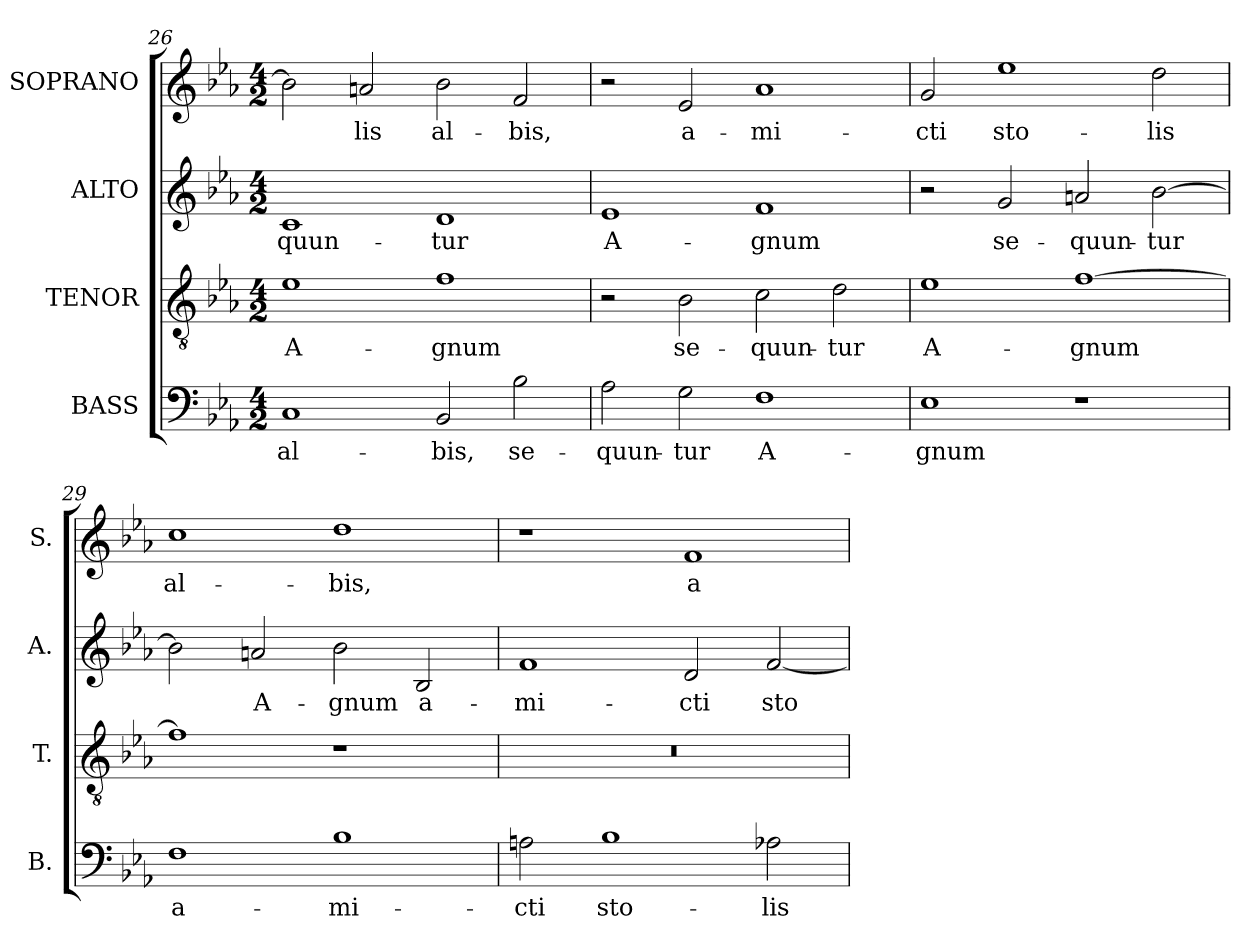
**kern	**text	**kern	**text	**kern	**text	**kern	**text
*part4	*part4	*part3	*part3	*part2	*part2	*part1	*part1
*staff4	*staff4	*staff3	*staff3	*staff2	*staff2	*staff1	*staff1
*I"BASS	*	*I"TENOR	*	*I"ALTO	*	*I"SOPRANO	*
*I'B.	*	*I'T.	*	*I'A.	*	*I'S.	*
*clefF4	*	*clefGv2	*	*clefG2	*	*clefG2	*
*	*	*ITrd7c12	*	*	*	*	*
*k[b-e-a-]	*	*k[b-e-a-]	*	*k[b-e-a-]	*	*k[b-e-a-]	*
*E-:	*	*E-:	*	*E-:	*	*E-:	*
*M4/2	*	*M4/2	*	*M4/2	*	*M4/2	*
=26	=26	=26	=26	=26	=26	=26	=26
!	!LO:LY:b:color=#000000	!	!	!	!	!	!
!	!	!	!LO:LY:b:color=#000000	!	!	!	!
!	!	!	!	!	!LO:LY:b:color=#000000	!	!
1Ci	al-	1E-i	A-	1ci	-quun-	2b-i\]	.
!	!	!	!	!	!	!	!LO:LY:b:color=#000000
.	.	.	.	.	.	2ani/	-lis
!	!LO:LY:b:color=#000000	!	!	!	!	!	!
!	!	!	!LO:LY:b:color=#000000	!	!	!	!
!	!	!	!	!	!LO:LY:b:color=#000000	!	!
!	!	!	!	!	!	!	!LO:LY:b:color=#000000
2BB-i/	-bis,	1Fi	-gnum	1di	-tur	2b-i\	al-
!	!LO:LY:b:color=#000000	!	!	!	!	!	!
!	!	!	!	!	!	!	!LO:LY:b:color=#000000
2B-i\	se-	.	.	.	.	2fi/	-bis,
=27	=27	=27	=27	=27	=27	=27	=27
!	!LO:LY:b:color=#000000	!	!	!	!	!	!
!	!	!	!	!	!LO:LY:b:color=#000000	!	!
2A-i\	-quun-	2r	.	1e-i	A-	2r	.
!	!LO:LY:b:color=#000000	!	!	!	!	!	!
!	!	!	!LO:LY:b:color=#000000	!	!	!	!
!	!	!	!	!	!	!	!LO:LY:b:color=#000000
2Gi\	-tur	2BB-i\	se-	.	.	2e-i/	a-
!	!LO:LY:b:color=#000000	!	!	!	!	!	!
!	!	!	!LO:LY:b:color=#000000	!	!	!	!
!	!	!	!	!	!LO:LY:b:color=#000000	!	!
!	!	!	!	!	!	!	!LO:LY:b:color=#000000
1Fi	A-	2Ci\	-quun-	1fi	-gnum	1a-i	-mi-
!	!	!	!LO:LY:b:color=#000000	!	!	!	!
.	.	2Di\	-tur	.	.	.	.
!!LO:PB:g=z
=28	=28	=28	=28	=28	=28	=28	=28
!	!LO:LY:b:color=#000000	!	!	!	!	!	!
!	!	!	!LO:LY:b:color=#000000	!	!	!	!
!	!	!	!	!	!	!	!LO:LY:b:color=#000000
1E-i	-gnum	1E-i	A-	2r	.	2gi/	-cti
!	!	!	!	!	!LO:LY:b:color=#000000	!	!
!	!	!	!	!	!	!	!LO:LY:b:color=#000000
.	.	.	.	2gi/	se-	1ee-i	sto-
!	!	!	!LO:LY:b:color=#000000	!	!	!	!
!	!	!	!	!	!LO:LY:b:color=#000000	!	!
1r	.	[1Fi	-gnum	2ani/	-quun-	.	.
!	!	!	!	!	!LO:LY:b:color=#000000	!	!
!	!	!	!	!	!	!	!LO:LY:b:color=#000000
.	.	.	.	[2b-i\	-tur	2ddi\	-lis
=29	=29	=29	=29	=29	=29	=29	=29
!	!LO:LY:b:color=#000000	!	!	!	!	!	!
!	!	!	!	!	!	!	!LO:LY:b:color=#000000
1Fi	a-	1Fi]	.	2b-i\]	.	1cci	al-
!	!	!	!	!	!LO:LY:b:color=#000000	!	!
.	.	.	.	2ani/	A-	.	.
!	!LO:LY:b:color=#000000	!	!	!	!	!	!
!	!	!	!	!	!LO:LY:b:color=#000000	!	!
!	!	!	!	!	!	!	!LO:LY:b:color=#000000
1B-i	-mi-	1r	.	2b-i\	-gnum	1ddi	-bis,
!	!	!	!	!	!LO:LY:b:color=#000000	!	!
.	.	.	.	2B-i/	a-	.	.
=30	=30	=30	=30	=30	=30	=30	=30
!	!LO:LY:b:color=#000000	!LO:N:vis=1	!	!	!	!	!
!	!	!	!	!	!LO:LY:b:color=#000000	!	!
2Ani\	-cti	0r	.	1fi	-mi-	1r	.
!	!LO:LY:b:color=#000000	!	!	!	!	!	!
1B-i	sto-	.	.	.	.	.	.
!	!	!	!	!	!LO:LY:b:color=#000000	!	!
!	!	!	!	!	!	!	!LO:LY:b:color=#000000
.	.	.	.	2di/	-cti	1fi	a-
!	!LO:LY:b:color=#000000	!	!	!	!	!	!
!	!	!	!	!	!LO:LY:b:color=#000000	!	!
2A-Xi\	-lis	.	.	[2fi/	sto-	.	.
=	=	=	=	=	=	=	=
*-	*-	*-	*-	*-	*-	*-	*-
